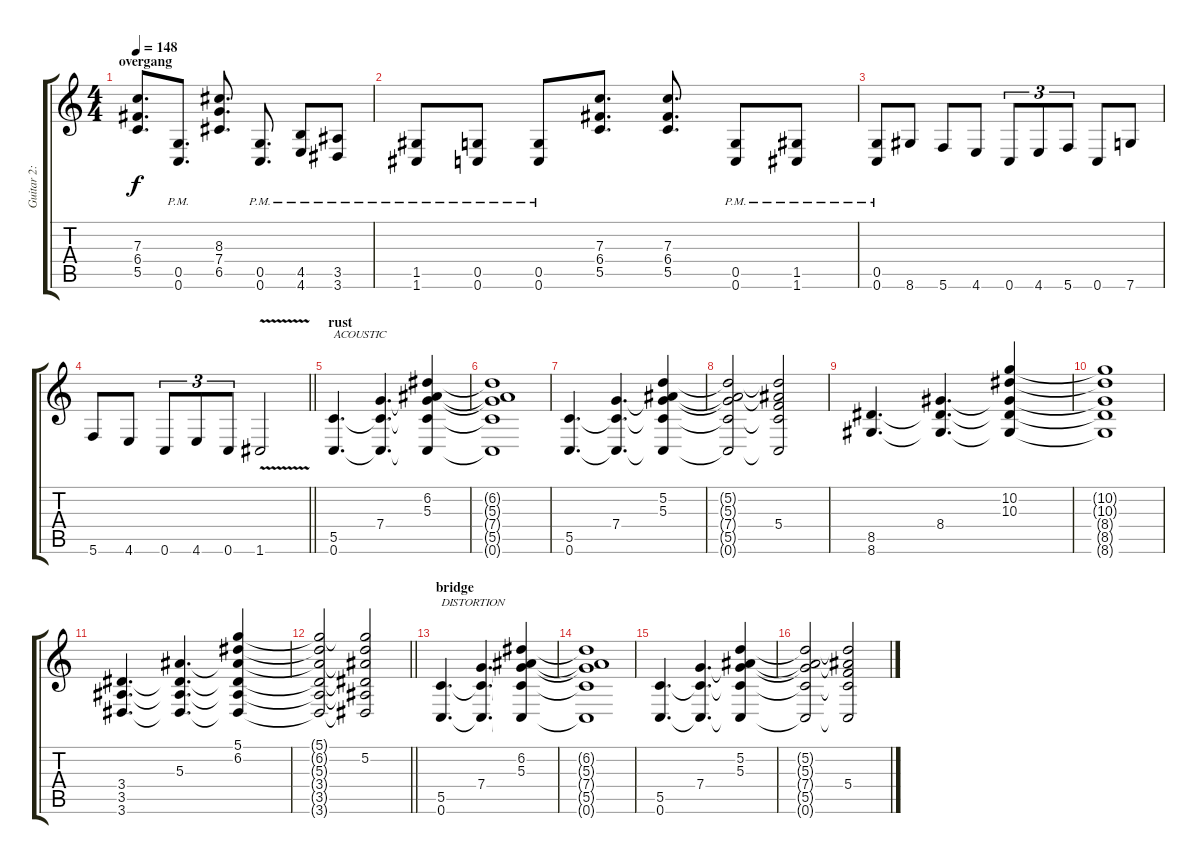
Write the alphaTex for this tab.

\track ("Guitar 2: Maarten" "Guitar 2: ") {instrument overdrivenguitar}
\staff {score tabs}
\tuning (D4 A3 F3 C3 G2 C2) {hide}
\ts (4 4)
\section ("" "overgang")
\tempo 148
\clef g2
\ks c
(7.3 6.4 5.5).8{d dy f} (0.5{pm} 0.6).8{d} (8.3 7.4 6.5).8{d} (0.5{pm} 0.6).8{d} (4.5{pm} 4.6).8 (3.5{pm} 3.6).8 |
(1.5{pm} 1.6).8 (0.5{pm} 0.6).8 (0.5{pm} 0.6).8 (7.3 6.4 5.5).8{d} (7.3 6.4 5.5).8{d} (0.5{pm} 0.6).8 (1.5{pm} 1.6).8 |
(0.5{pm} 0.6).8 8.6.8 5.6.8 4.6.8 0.6.8{tu (3 2)} 4.6.8{tu (3 2)} 5.6.8{tu (3 2)} 0.6.8 7.6.8 |
\barLineRight lightlight
5.6.8 4.6.8 0.6.8{tu (3 2)} 4.6.8{tu (3 2)} 0.6.8{tu (3 2)} 1.6{v}.2 |
\section ("" "rust")
(5.5 0.6).4{d txt "ACOUSTIC" volume 16 balance 8 instrument acousticguitarsteel} (7.4 5.5{t} 0.6{t}).4{d} (6.2 5.3 7.4{t} 5.5{t} 0.6{t}).4 |
(6.2{t} 5.3{t} 7.4{t} 5.5{t} 0.6{t}).1 |
(5.5 0.6).4{d} (7.4 5.5{t} 0.6{t}).4{d} (5.2 5.3 7.4{t} 5.5{t} 0.6{t}).4 |
(5.2{t} 5.3{t} 7.4{t} 5.5{t} 0.6{t}).2 (5.2{t} 5.3{t} 5.4 5.5{t} 0.6{t}).2 |
(8.5 8.6).4{d} (8.4 8.5{t} 8.6{t}).4{d} (10.2 10.3 8.4{t} 8.5{t} 8.6{t}).4 |
(10.2{t} 10.3{t} 8.4{t} 8.5{t} 8.6{t}).1 |
(3.4 3.5 3.6).4{d} (5.3 3.4{t} 3.5{t} 3.6{t}).4{d} (5.1 6.2 5.3{t} 3.4{t} 3.5{t} 3.6{t}).4 |
\barLineRight lightlight
(5.1{t} 6.2{t} 5.3{t} 3.4{t} 3.5{t} 3.6{t}).2 (5.1{t} 5.2 5.3{t} 3.4{t} 3.5{t} 3.6{t}).2 |
\section ("" "bridge")
(5.5 0.6).4{d txt "DISTORTION" volume 15 balance 16 instrument distortionguitar} (7.4 5.5{t} 0.6{t}).4{d} (6.2 5.3 7.4{t} 5.5{t} 0.6{t}).4 |
(6.2{t} 5.3{t} 7.4{t} 5.5{t} 0.6{t}).1 |
(5.5 0.6).4{d} (7.4 5.5{t} 0.6{t}).4{d} (5.2 5.3 7.4{t} 5.5{t} 0.6{t}).4 |
(5.2{t} 5.3{t} 7.4{t} 5.5{t} 0.6{t}).2 (5.2{t} 5.3{t} 5.4 5.5{t} 0.6{t}).2
